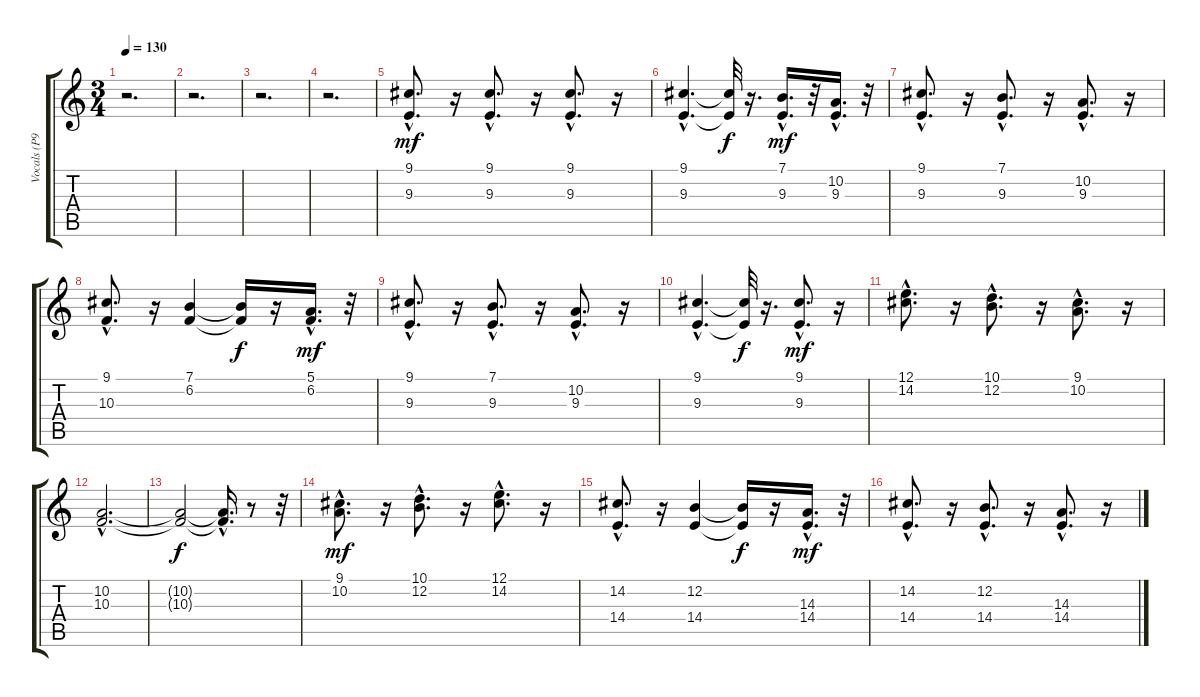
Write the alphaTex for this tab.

\track ("Vocals (P91)" "Vocals (P9") {instrument pad3polysynth}
\staff {score tabs}
\tuning (E4 B3 G3 D3 A2 E2) {hide}
\ts (3 4)
\tempo 130
\clef g2
\ks c
r.2{d dy mf instrument pad3polysynth} |
r.2{d} |
r.2{d} |
r.2{d} |
(9.1{hac} 9.3{hac}).8{d} r.16 (9.1{hac} 9.3{hac}).8{d} r.16 (9.1{hac} 9.3{hac}).8{d} r.16 |
(9.1{hac} 9.3{hac}).4{d} (9.1{t} 9.3{t}).32{dy f} r.16{d} (7.1{hac} 9.3{hac}).16{d dy mf} r.32 (10.2{hac} 9.3{hac}).16{d} r.32 |
(9.1{hac} 9.3{hac}).8{d} r.16 (7.1{hac} 9.3{hac}).8{d} r.16 (10.2{hac} 9.3{hac}).8{d} r.16 |
(9.1{hac} 10.3{hac}).8{d} r.16 (7.1 6.2).4 (7.1{t} 6.2{t}).16{dy f} r.16 (5.1{hac} 6.2{hac}).16{d dy mf} r.32 |
(9.1{hac} 9.3{hac}).8{d} r.16 (7.1{hac} 9.3{hac}).8{d} r.16 (10.2{hac} 9.3{hac}).8{d} r.16 |
(9.1{hac} 9.3{hac}).4{d} (9.1{t} 9.3{t}).32{dy f} r.16{d} (9.1{hac} 9.3{hac}).8{d dy mf} r.16 |
(12.1{hac} 14.2{hac}).8{d} r.16 (10.1{hac} 12.2{hac}).8{d} r.16 (9.1{hac} 10.2{hac}).8{d} r.16 |
(10.2{hac} 10.3{hac}).2{d} |
(10.2{t} 10.3{t}).2{dy f} (10.2{hac t} 10.3{hac t}).16{d} r.8 r.32 |
(9.1{hac} 10.2{hac}).8{d dy mf} r.16 (10.1{hac} 12.2{hac}).8{d} r.16 (12.1{hac} 14.2{hac}).8{d} r.16 |
(14.2{hac} 14.4{hac}).8{d} r.16 (12.2 14.4).4 (12.2{t} 14.4{t}).16{dy f} r.16 (14.3{hac} 14.4{hac}).16{d dy mf} r.32 |
(14.2{hac} 14.4{hac}).8{d} r.16 (12.2{hac} 14.4{hac}).8{d} r.16 (14.3{hac} 14.4{hac}).8{d} r.16
